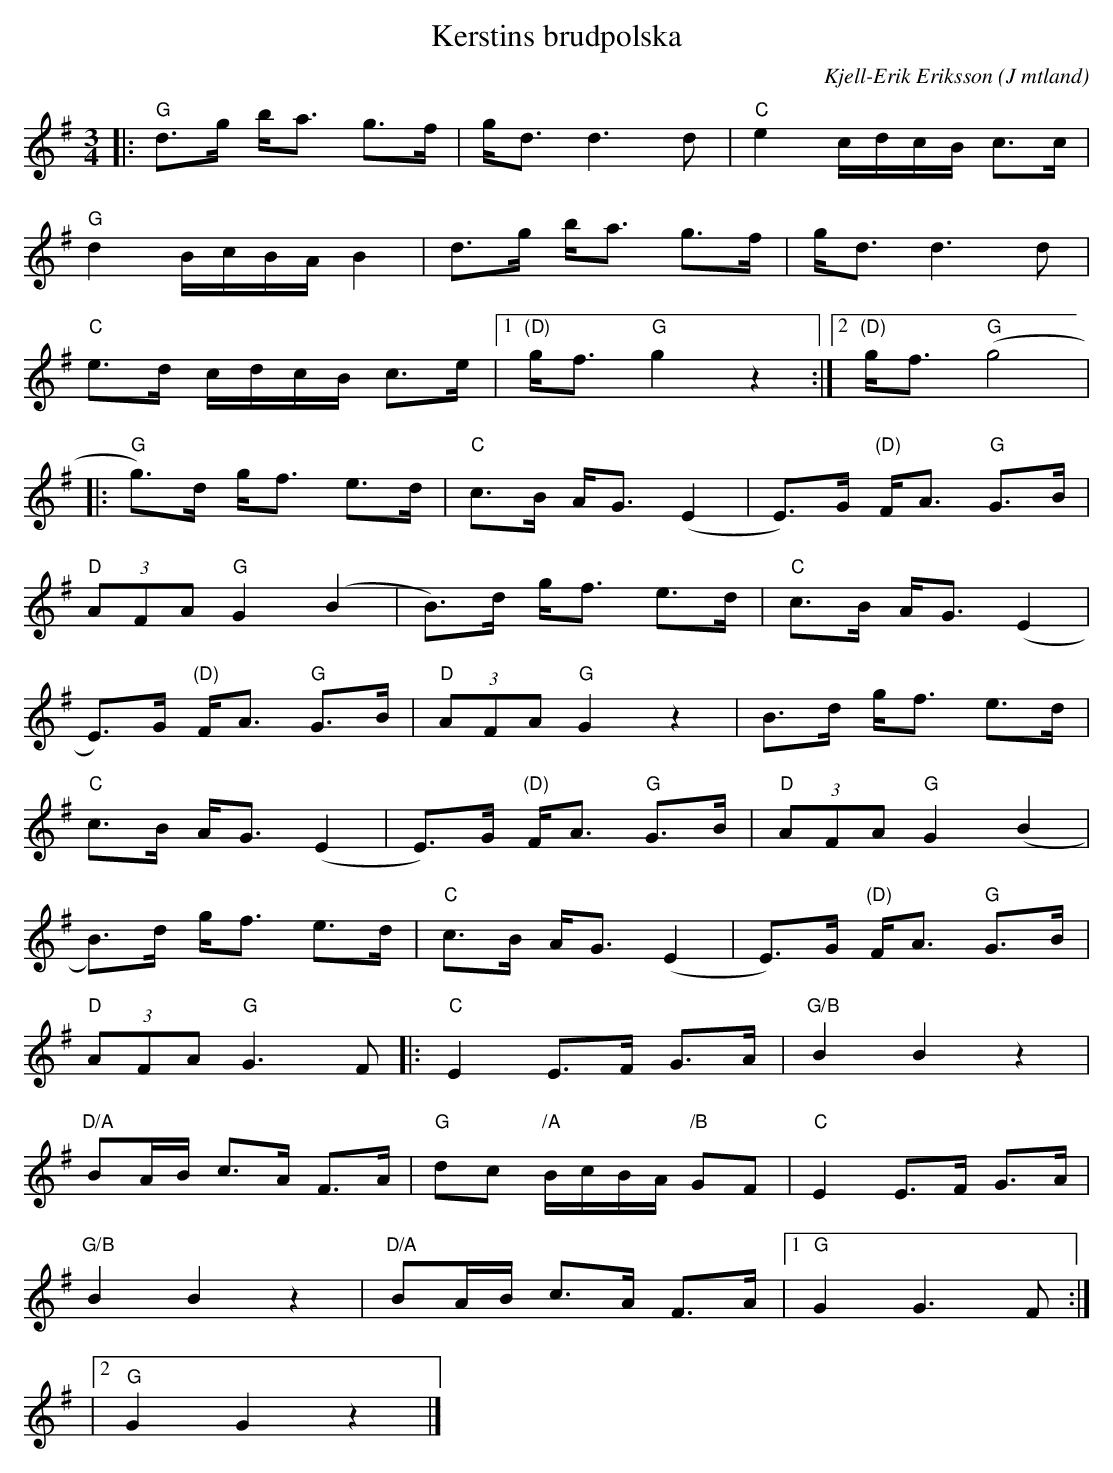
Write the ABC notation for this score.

X:1
T:Kerstins brudpolska
O:J mtland
C:Kjell-Erik Eriksson
M:3/4
L:1/8
K:G
||:"G"d3/2g/2 b/2a3/2 g3/2f/2|g/2d3/2 d6/2 d|"C"e2 c/2d/2c/2B/2 c3/2c/2|
"G"d2B/2c/2B/2A/2 B2|d3/2g/2 b/2a3/2 g3/2f/2|g/2d3/2 d6/2 d|
"C"e3/2d/2 c/2d/2c/2B/2 c3/2e/2|1 "(D)"g/2f3/2 "G"g2 z2:|2 "(D)"g/2f3/2 "G"(g4|
|: "G"g3/2)d/2 g/2f3/2 e3/2d/2 |"C"c3/2B/2 A/2G3/2 (E2| E3/2)G/2 "(D)"F/2A3/2 "G"G3/2B/2|
"D"(3AFA "G"G2 (B2| B3/2)d/2 g/2f3/2 e3/2d/2|"C"c3/2B/2 A/2G3/2 (E2|
E3/2)G/2 "(D)"F/2A3/2 "G"G3/2B/2|"D"(3AFA "G"G2 z2| B3/2d/2 g/2f3/2 e3/2d/2|
"C"c3/2B/2 A/2G3/2 (E2| E3/2)G/2 "(D)"F/2A3/2 "G"G3/2B/2|"D"(3AFA "G"G2 (B2|
 B3/2)d/2 g/2f3/2 e3/2d/2|"C"c3/2B/2 A/2G3/2 (E2|E3/2)G/2 "(D)"F/2A3/2 "G"G3/2B/2|
"D"(3AFA "G"G6/2 F|: "C"E2 E3/2F/2 G3/2A/2 |"G/B"B2 B2 z2|
"D/A" BA/2B/2 c3/2A/2 F3/2A/2 |"G"dc "/A"B/2c/2B/2A/2 "/B"GF|"C"E2 E3/2F/2 G3/2A/2 |
"G/B"B2 B2 z2|"D/A"BA/2B/2 c3/2A/2 F3/2A/2 |1 "G"G2 G6/2 F:|
|2 "G"G2 G2z2|]
